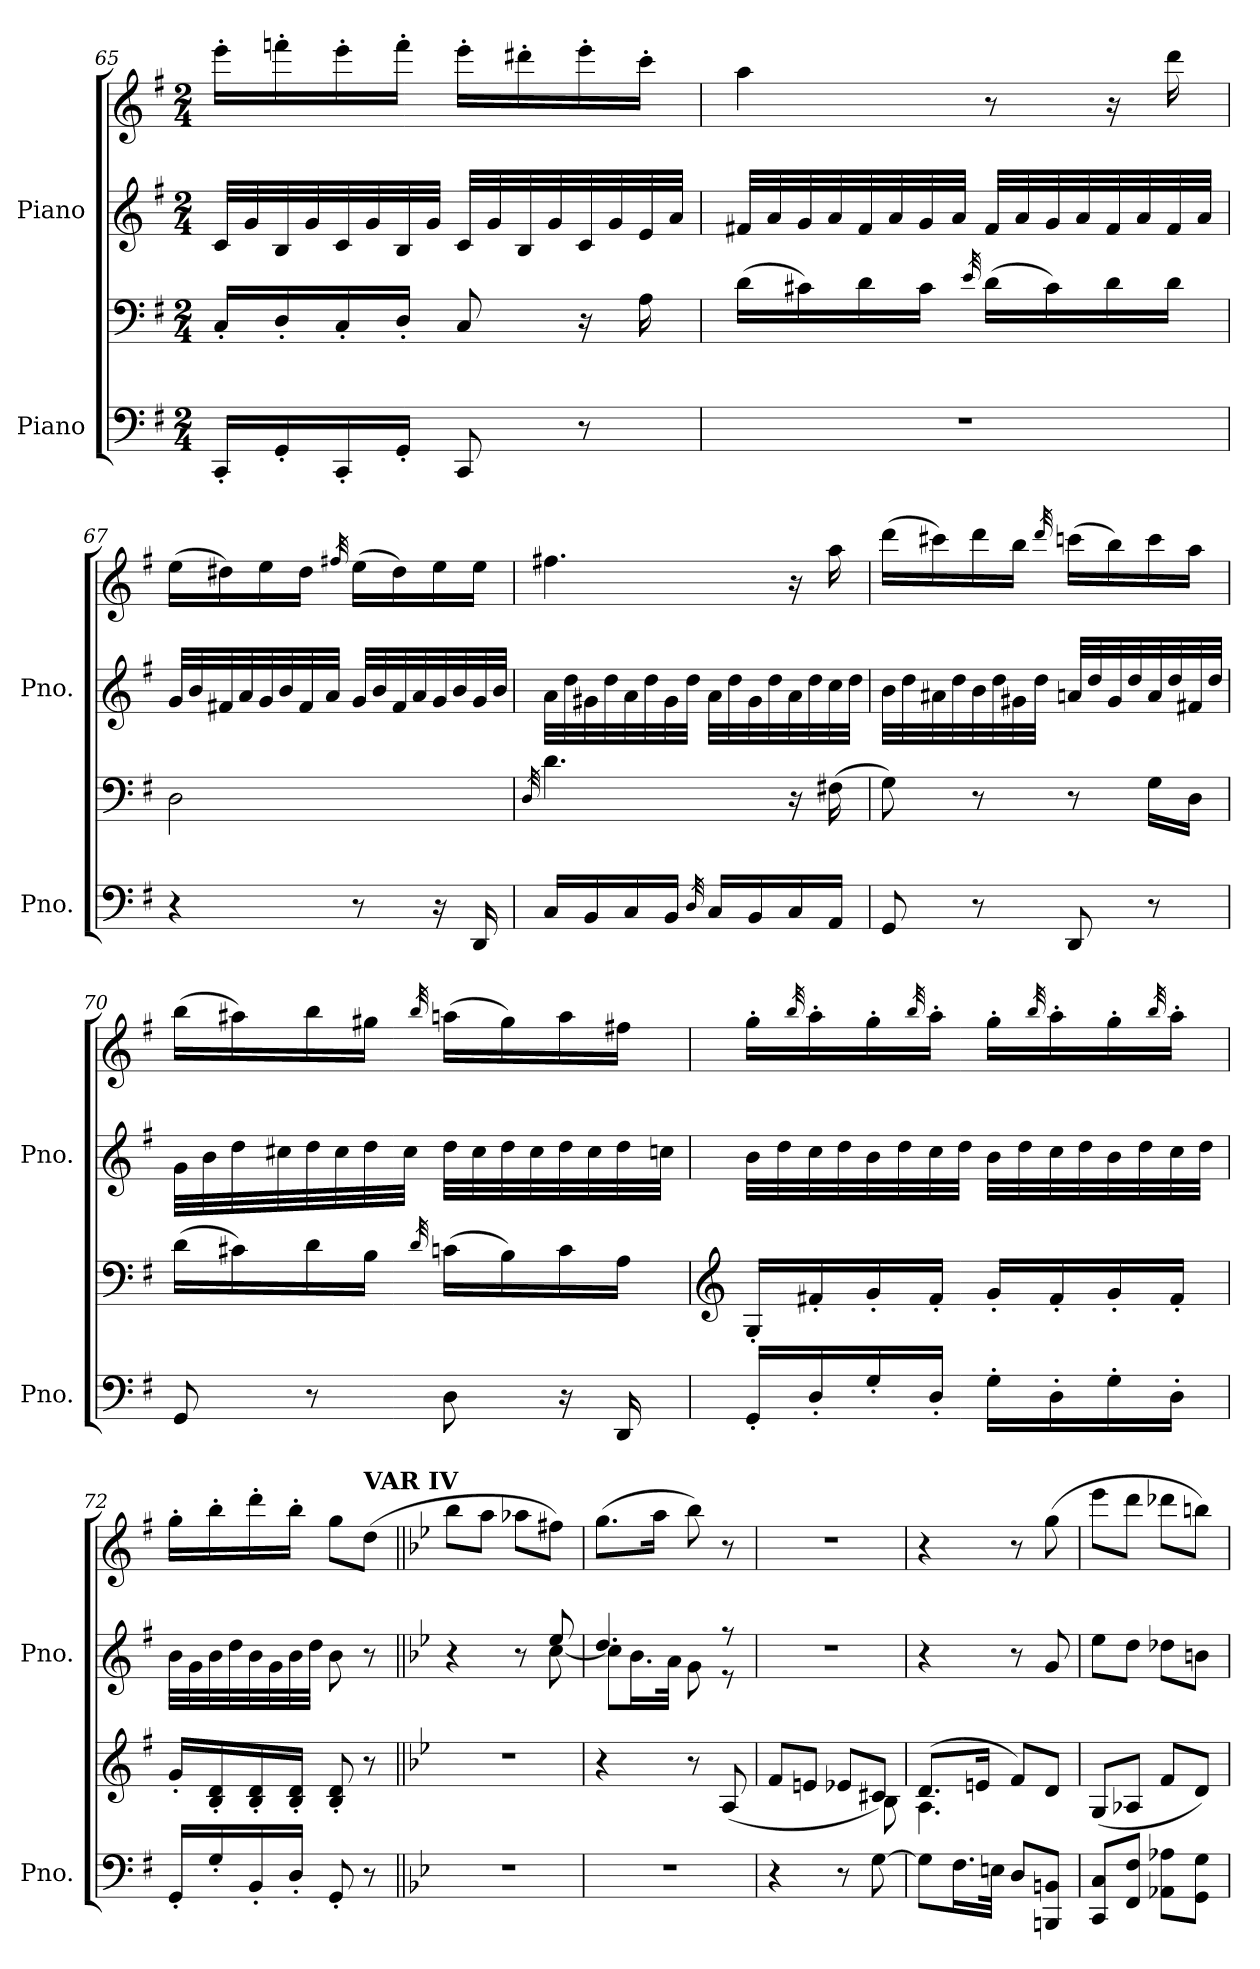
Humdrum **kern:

**kern	**kern	**kern	**kern
*part2	*part2	*part1	*part1
*staff4	*staff3	*staff2	*staff1
*I"Piano	*	*I"Piano	*
*I'Pno.	*	*I'Pno.	*
*clefF4	*clefF4	*clefG2	*clefG2
*k[f#]	*k[f#]	*k[f#]	*k[f#]
*M2/4	*M2/4	*M2/4	*M2/4
=65	=65	=65	=65
16CC'/LL	16C'/LL	32c/LLL	16eee'\LL
.	.	32g/	.
16GG'/	16D'/	32B/	16fff'\
.	.	32g/	.
16CC'/	16C'/	32c/	16eee'\
.	.	32g/	.
16GG'/JJ	16D'/JJ	32B/	16fff'\JJ
.	.	32g/JJJ	.
8CC/	8C/	32c/LLL	16eee'\LL
.	.	32g/	.
.	.	32B/	16ddd#X'\
.	.	32g/	.
8r	16r	32c/	16eee'\
.	.	32g/	.
.	16A\	32e/	16ccc'\JJ
.	.	32a/JJJ	.
=66	=66	=66	=66
2r	(>16d\LL	32f#X/LLL	4aa\
.	.	32a/	.
.	16c#X\)	32g/	.
.	.	32a/	.
.	16d\	32f#/	.
.	.	32a/	.
.	16c#\JJ	32g/	.
.	.	32a/JJJ	.
.	32qe/	.	.
.	(>16d\LL	32f#/LLL	8r
.	.	32a/	.
.	16c#\)	32g/	.
.	.	32a/	.
.	16d\	32f#/	16r
.	.	32a/	.
.	16d\JJ	32f#/	16ddd\
.	.	32a/JJJ	.
!!LO:LB:g=z
=67	=67	=67	=67
4r	2D\	32g/LLL	(>16ee\LL
.	.	32b/	.
.	.	32f#X/	16dd#X\)
.	.	32a/	.
.	.	32g/	16ee\
.	.	32b/	.
.	.	32f#/	16dd#\JJ
.	.	32a/JJJ	.
.	.	.	32qff#X/
8r	.	32g/LLL	(>16ee\LL
.	.	32b/	.
.	.	32f#/	16dd#\)
.	.	32a/	.
16r	.	32g/	16ee\
.	.	32b/	.
16DD/	.	32g/	16ee\JJ
.	.	32b/JJJ	.
=68	=68	=68	=68
.	32qD/	.	.
16C/LL	4.d\	32a\LLL	4.ff#X\
.	.	32dd\	.
16BB/	.	32g#X\	.
.	.	32dd\	.
16C/	.	32a\	.
.	.	32dd\	.
16BB/JJ	.	32g#\	.
.	.	32dd\JJJ	.
32qD/	.	.	.
16C/LL	.	32a\LLL	.
.	.	32dd\	.
16BB/	.	32g#\	.
.	.	32dd\	.
16C/	16r	32a\	16r
.	.	32dd\	.
16AA/JJ	(>16F#X\	32cc\	16aa\
.	.	32dd\JJJ	.
!!LO:PB:g=z
=69	=69	=69	=69
8GG/	8G\)	32b\LLL	(>16ddd\LL
.	.	32dd\	.
.	.	32a#X\	16ccc#X\)
.	.	32dd\	.
8r	8r	32b\	16ddd\
.	.	32dd\	.
.	.	32g#X\	16bb\JJ
.	.	32dd\JJJ	.
.	.	.	32qddd/
8DD/	8r	32an/LLL	(>16cccn\LL
.	.	32dd/	.
.	.	32g#/	16bb\)
.	.	32dd/	.
8r	16G\LL	32a/	16ccc\
.	.	32dd/	.
.	16D\JJ	32f#X/	16aa\JJ
.	.	32dd/JJJ	.
=70	=70	=70	=70
8GG/	(>16d\LL	32g\LLL	(>16bb\LL
.	.	32b\	.
.	16c#X\)	32dd\	16aa#X\)
.	.	32cc#X\	.
8r	16d\	32dd\	16bb\
.	.	32cc#\	.
.	16B\JJ	32dd\	16gg#X\JJ
.	.	32cc#\JJJ	.
.	32qd/	.	32qbb/
8D\	(>16cn\LL	32dd\LLL	(>16aan\LL
.	.	32cc#\	.
.	16B\)	32dd\	16gg#\)
.	.	32cc#\	.
16r	16c\	32dd\	16aa\
.	.	32cc#\	.
16DD/	16A\JJ	32dd\	16ff#X\JJ
.	.	32ccn\JJJ	.
!!LO:LB:g=z
=71	=71	=71	=71
*	*clefG2	*	*
16GG'/LL	16G'/LL	32b\LLL	16gg'\LL
.	.	32dd\	.
.	.	.	32qbb/
16D'/	16f#X'/	32cc\	16aa'\
.	.	32dd\	.
16G'/	16g'/	32b\	16gg'\
.	.	32dd\	.
.	.	.	32qbb/
16D'/JJ	16f#'/JJ	32cc\	16aa'\JJ
.	.	32dd\JJJ	.
16G'\LL	16g'/LL	32b\LLL	16gg'\LL
.	.	32dd\	.
.	.	.	32qbb/
16D'\	16f#'/	32cc\	16aa'\
.	.	32dd\	.
16G'\	16g'/	32b\	16gg'\
.	.	32dd\	.
.	.	.	32qbb/
16D'\JJ	16f#'/JJ	32cc\	16aa'\JJ
.	.	32dd\JJJ	.
=72	=72	=72	=72
16GG'/LL	16g'/LL	32b\LLL	16gg'\LL
.	.	32g\	.
16G'/	16B/' 16d/'	32b\	16bb'\
.	.	32dd\	.
16BB'/	16B/' 16d/'	32b\	16ddd'\
.	.	32g\	.
16D'/JJ	16B/' 16d/'JJ	32b\	16bb'\JJ
.	.	32dd\JJJ	.
8GG'/	8B/' 8d/'	8b\	8gg\L
!	!	!	!LO:TX:a:B:t=VAR IV
8r	8r	8r	(>8dd\J
=73||	=73||	=73||	=73||
*k[b-e-]	*k[b-e-]	*k[b-e-]	*k[b-e-]
*g:	*g:	*g:	*g:
*	*	*^	*
2r	2r	4r	4ryy	8bb-\L
.	.	.	.	8aa\J
.	.	8r	8ryy	8aa-X\L
.	.	8ee-/	[8cc\	8ff#X\J)
=74	=74	=74	=74	=74
2r	4r	4.dd/	8cc\L]	(>8.gg\L
.	.	.	16.b-\L	.
.	.	.	.	16aa\Jk
.	.	.	32a\JJk	.
.	8r	.	8g\	8bb-\)
.	(<8A/	8r	8r	8r
*	*	*v	*v	*
!!LO:LB:g=z
=75	=75	=75	=75
*	*^	*	*
4r	8f/L	4ryy	2r	2r
.	8en/J	.	.	.
8r	8e-X/L	8ryy	.	.
[8G\	8c#X/J)	8B-\	.	.
=76	=76	=76	=76	=76
8G\L]	(>8.d/L	4.A\	4r	4r
16.F\L	.	.	.	.
.	16en/Jk	.	.	.
32En\JJk	.	.	.	.
8D/L	8f/L)	.	8r	8r
8BBBn/ 8BBn/J	8d/J	8ryy	8g/	(>8gg\
*	*v	*v	*	*
=77	=77	=77	=77
8CC/ 8C/L	(<8G/L	8ee-\L	8eee-\L
8FF/ 8F/J	8A-X/J	8dd\J	8ddd\J
8AA-X\ 8A-X\L	8f/L	8dd-X\L	8ddd-X\L
8GG\ 8G\J	8d/J)	8bn\J	8bbn\J)
=	=	=	=
*-	*-	*-	*-
